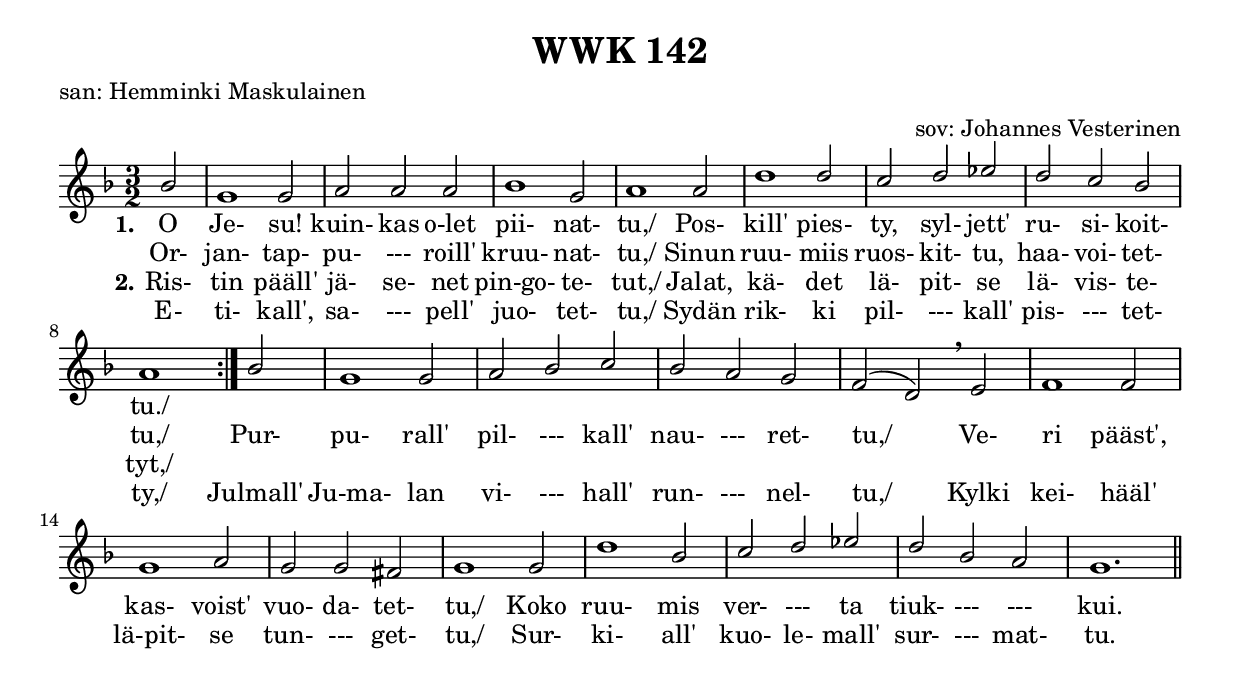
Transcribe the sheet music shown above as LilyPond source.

%% Wanhan wirsikirjan wirsi 142
%%


\include "deutsch.ly"

\version "2.12.3"

%#(set-global-staff-size 16)

\header {
    title = "WWK 142"
    poet = "san: Hemminki Maskulainen"
    arranger = "sov: Johannes Vesterinen"
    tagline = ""
}

sopMusic =   \relative c'' { 
    \key d \minor
%    \stemUp
    \time 3/2
    \partial 2*1
    \repeat volta 2 {
	b2 | g1 g2 | a2 a a | b1 g2 | a1 
    	a2 | d1 d2 | c d es | d2 c b | a1
    }
    b2 | g1 g2 | a b c | b a g | f( d) \breathe
    e | f1 f2 | g1 a2 | g2 g fis | g1
    g2 | d'1 b2 | c d es | d2 b a | 
    g1. \bar "||"
}


sanatEka = \lyricmode { 
    \set stanza = "1."
    O Je- su! kuin- kas o-let pii- nat- tu,/
    Pos- kill' pies- ty, syl- jett' ru- si- koit- tu./
}

sanatEkakerto = \lyricmode { 
	Or- jan- tap- pu- --- roill' kruu- nat- tu,/
	Sinun ruu- miis ruos- kit- tu, haa- voi- tet- tu,/
	Pur- pu- rall' pil- --- kall' nau- --- ret- tu,/
	Ve- ri pääst', kas- voist' vuo- da- tet- tu,/
	Koko ruu- mis ver- --- ta tiuk- --- --- kui.
}

sanatToka = \lyricmode { 
    \set stanza = "2."
    Ris- tin pääll' jä- se- net pin-go- te- tut,/
    Jalat, kä- det lä- pit- se lä- vis- te- tyt,/
}

sanatTokakerto = \lyricmode { 
	E- ti- kall', sa- --- pell' juo- tet- tu,/
 	Sydän rik- ki pil- --- kall' pis- --- tet- ty,/
	Julmall' Ju-ma- lan vi- --- hall' run- --- nel- tu,/
	Kylki kei- hääl' lä-pit- se tun- --- get- tu,/
	Sur- ki- all' kuo- le- mall' sur- --- mat- tu.
}

sanatNel = \lyricmode { 
    \set stanza = "4."
	Suu- sas, Chris- te, ___ ei löytty pe- tost',/
	Et si- nä, Her- --- ra, vää- rin teh- nyt,/
}

sanatNelkerto = \lyricmode { 
	Eik' ol- lut si- --- nus' yhtään ri- kost'/
	Etk' syn- nin tie- tä sinä käy- --- --- nyt:/
	Puh- das, vi- a- --- toin kai- kist' o- lit,/
	Kui- ten- kin katke- rast' kuo- --- --- lit,/
	Meidän kaik- kein ih- mis- ten e- --- des- täm'.
}


sanatKas = \lyricmode { 
    \set stanza = "8."
	Minä ain'yl- pi- ä: ___ sinä hil- jai- nen,/
	Puus- teill' ja purp- pu- rall' pil- --- kat- tu./
}

sanatKaskerto = \lyricmode { 
	Minä kova- kor- vai- nen: sinä kuu-li- ai- nen,/
	Minä röy-ki- ä: pii- keill' sinä kruu- --- nat- tu./
	Minä tur-has' kun- ni- as': sinä syl- --- jet- ty./
	Minä juo- mar': sa-pell' sinä juo- --- tet- tu./
	Minä he-ku- mas': si- nä si-dott', nau- --- lit- tu.
}

\score { 
    
    \context StaffGroup <<
	\context Staff = "women" <<
	    \context Voice = "sopranos" { \voiceOne \sopMusic }
	>>

	\lyricmode <<
	    \lyricsto "sopranos" \new Lyrics \sanatEka
	    \lyricsto "sopranos" \new Lyrics \sanatEkakerto
	    \lyricsto "sopranos" \new Lyrics \sanatToka
	    \lyricsto "sopranos" \new Lyrics \sanatTokakerto
%	    \lyricsto "sopranos" \new Lyrics \sanatNel
%	    \lyricsto "sopranos" \new Lyrics \sanatNelkerto
%	    \lyricsto "sopranos" \new Lyrics \sanatKas
%	    \lyricsto "sopranos" \new Lyrics \sanatKaskerto
	>>	

    >>


    \layout {
	indent = 0.0
%	line-width = 20.0\cm
%	textheight = 29.0\cm
%	interscoreline = 0\pt

%	\context {

	% a little smaller so lyrics can be closer to the staff. 
%	    \Staff
%	    \override VerticalAxisGroup #'minimum-Y-extent = #'(-3 . 3) 
%	}
    }

    
  \midi {
    \context {
      \Score
      tempoWholesPerMinute = #(ly:make-moment 180 2)
      }
    }


}
